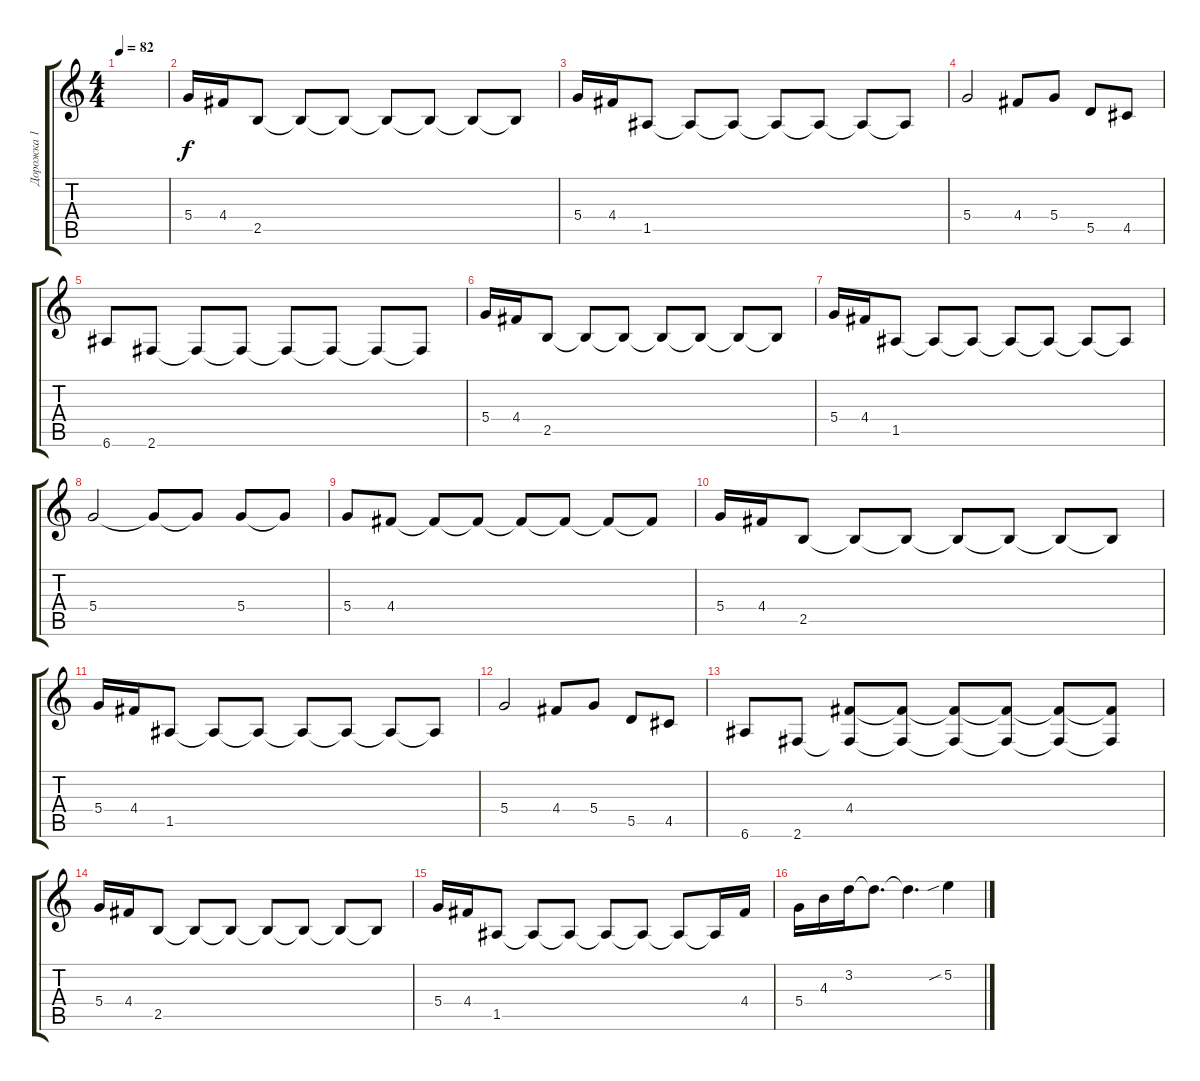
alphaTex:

\track ("Дорожка 1" "Дорожка 1") {instrument electricguitarclean}
\staff {score tabs}
\tuning (E4 B3 G3 D3 A2 E2) {hide}
\ts (4 4)
\tempo 82
\clef g2
\ks c
|
5.4.16 4.4.16 2.5.8 2.5{t}.8 2.5{t}.8 2.5{t}.8 2.5{t}.8 2.5{t}.8 2.5{t}.8 |
5.4.16 4.4.16 1.5.8 1.5{t}.8 1.5{t}.8 1.5{t}.8 1.5{t}.8 1.5{t}.8 1.5{t}.8 |
5.4.2 4.4.8 5.4.8 5.5.8 4.5.8 |
6.6.8 2.6.8 2.6{t}.8 2.6{t}.8 2.6{t}.8 2.6{t}.8 2.6{t}.8 2.6{t}.8 |
5.4.16 4.4.16 2.5.8 2.5{t}.8 2.5{t}.8 2.5{t}.8 2.5{t}.8 2.5{t}.8 2.5{t}.8 |
5.4.16 4.4.16 1.5.8 1.5{t}.8 1.5{t}.8 1.5{t}.8 1.5{t}.8 1.5{t}.8 1.5{t}.8 |
5.4.2 5.4{t}.8 5.4{t}.8 5.4.8 5.4{t}.8 |
5.4.8 4.4.8 4.4{t}.8 4.4{t}.8 4.4{t}.8 4.4{t}.8 4.4{t}.8 4.4{t}.8 |
5.4.16 4.4.16 2.5.8 2.5{t}.8 2.5{t}.8 2.5{t}.8 2.5{t}.8 2.5{t}.8 2.5{t}.8 |
5.4.16 4.4.16 1.5.8 1.5{t}.8 1.5{t}.8 1.5{t}.8 1.5{t}.8 1.5{t}.8 1.5{t}.8 |
5.4.2 4.4.8 5.4.8 5.5.8 4.5.8 |
6.6.8 2.6.8 (4.4 2.6{t}).8 (4.4{t} 2.6{t}).8 (4.4{t} 2.6{t}).8 (4.4{t} 2.6{t}).8 (4.4{t} 2.6{t}).8 (4.4{t} 2.6{t}).8 |
5.4.16 4.4.16 2.5.8 2.5{t}.8 2.5{t}.8 2.5{t}.8 2.5{t}.8 2.5{t}.8 2.5{t}.8 |
5.4.16 4.4.16 1.5.8 1.5{t}.8 1.5{t}.8 1.5{t}.8 1.5{t}.8 1.5{t}.8 1.5{t}.16 4.4.16 |
5.4.16 4.3.16 3.2.16 3.2{t}.8{d} 3.2{t}.4{d} 5.2{sib}.4
